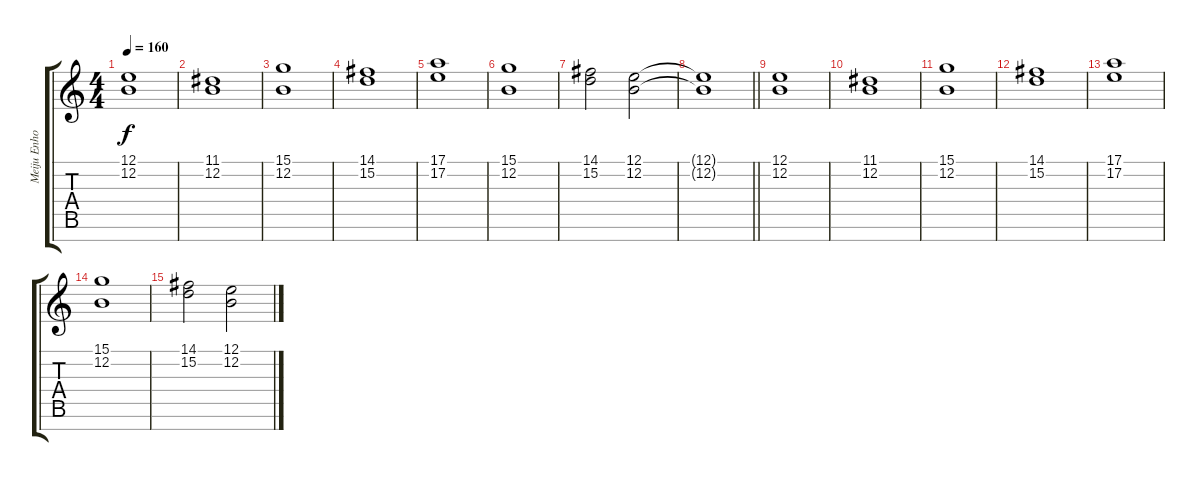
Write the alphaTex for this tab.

\track ("Meiju Enho" "Meiju Enho") {instrument stringensemble2}
\staff {score tabs}
\tuning (E4 B3 G3 D3 A2 E2 B1) {hide}
\ts (4 4)
\tempo 160
\clef g2
\ks c
(12.1 12.2).1{dy f} |
(11.1 12.2).1 |
(15.1 12.2).1 |
(14.1 15.2).1 |
(17.1 17.2).1 |
(15.1 12.2).1 |
(14.1 15.2).2 (12.1 12.2).2 |
\barLineRight lightlight
(12.1{t} 12.2{t}).1 |
(12.1 12.2).1 |
(11.1 12.2).1 |
(15.1 12.2).1 |
(14.1 15.2).1 |
(17.1 17.2).1 |
(15.1 12.2).1 |
(14.1 15.2).2 (12.1 12.2).2
